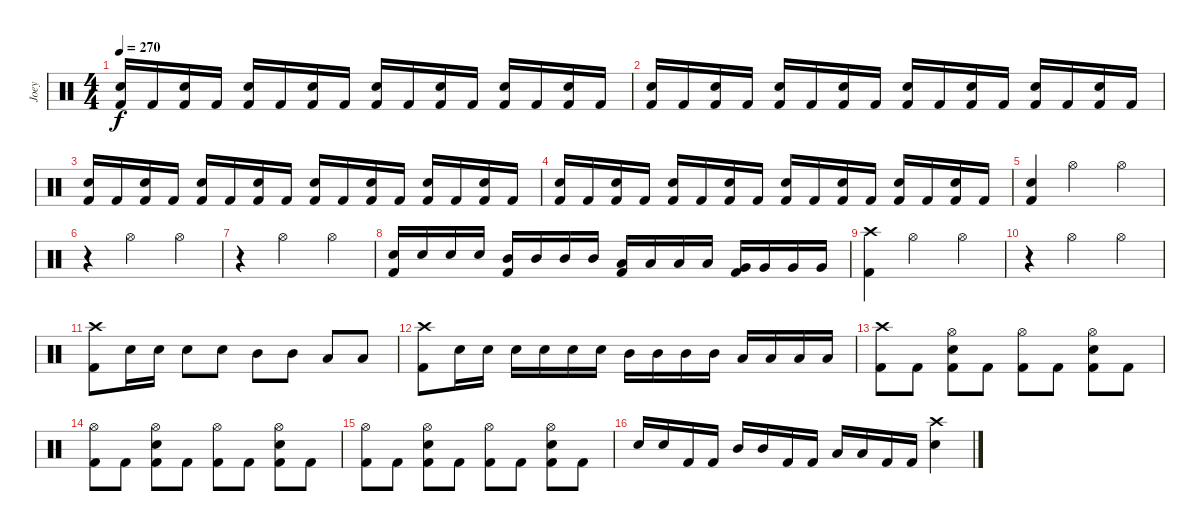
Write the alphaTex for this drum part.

\track ("Joey" "Joey") {instrument percussion}
\staff {score}
\articulation defaults
\ts (4 4)
\tempo 270
\clef neutral
\ks c
("Electric Snare (hit)" "Kick (hit) 2").16{dy f} "Kick (hit) 2".16 ("Electric Snare (hit)" "Kick (hit) 2").16 "Kick (hit) 2".16 ("Electric Snare (hit)" "Kick (hit) 2").16 "Kick (hit) 2".16 ("Electric Snare (hit)" "Kick (hit) 2").16 "Kick (hit) 2".16 ("Electric Snare (hit)" "Kick (hit) 2").16 "Kick (hit) 2".16 ("Electric Snare (hit)" "Kick (hit) 2").16 "Kick (hit) 2".16 ("Electric Snare (hit)" "Kick (hit) 2").16 "Kick (hit) 2".16 ("Electric Snare (hit)" "Kick (hit) 2").16 "Kick (hit) 2".16 |
("Electric Snare (hit)" "Kick (hit) 2").16 "Kick (hit) 2".16 ("Electric Snare (hit)" "Kick (hit) 2").16 "Kick (hit) 2".16 ("Electric Snare (hit)" "Kick (hit) 2").16 "Kick (hit) 2".16 ("Electric Snare (hit)" "Kick (hit) 2").16 "Kick (hit) 2".16 ("Electric Snare (hit)" "Kick (hit) 2").16 "Kick (hit) 2".16 ("Electric Snare (hit)" "Kick (hit) 2").16 "Kick (hit) 2".16 ("Electric Snare (hit)" "Kick (hit) 2").16 "Kick (hit) 2".16 ("Electric Snare (hit)" "Kick (hit) 2").16 "Kick (hit) 2".16 |
("Electric Snare (hit)" "Kick (hit) 2").16 "Kick (hit) 2".16 ("Electric Snare (hit)" "Kick (hit) 2").16 "Kick (hit) 2".16 ("Electric Snare (hit)" "Kick (hit) 2").16 "Kick (hit) 2".16 ("Electric Snare (hit)" "Kick (hit) 2").16 "Kick (hit) 2".16 ("Electric Snare (hit)" "Kick (hit) 2").16 "Kick (hit) 2".16 ("Electric Snare (hit)" "Kick (hit) 2").16 "Kick (hit) 2".16 ("Electric Snare (hit)" "Kick (hit) 2").16 "Kick (hit) 2".16 ("Electric Snare (hit)" "Kick (hit) 2").16 "Kick (hit) 2".16 |
("Electric Snare (hit)" "Kick (hit) 2").16 "Kick (hit) 2".16 ("Electric Snare (hit)" "Kick (hit) 2").16 "Kick (hit) 2".16 ("Electric Snare (hit)" "Kick (hit) 2").16 "Kick (hit) 2".16 ("Electric Snare (hit)" "Kick (hit) 2").16 "Kick (hit) 2".16 ("Electric Snare (hit)" "Kick (hit) 2").16 "Kick (hit) 2".16 ("Electric Snare (hit)" "Kick (hit) 2").16 "Kick (hit) 2".16 ("Electric Snare (hit)" "Kick (hit) 2").16 "Kick (hit) 2".16 ("Electric Snare (hit)" "Kick (hit) 2").16 "Kick (hit) 2".16 |
("Electric Snare (hit)" "Kick (hit) 2").4 "Hi-Hat (open)".2 "Hi-Hat (open)".4 |
r.4 "Hi-Hat (open)".2 "Hi-Hat (open)".4 |
r.4 "Hi-Hat (open)".2 "Hi-Hat (open)".4 |
("Electric Snare (hit)" "Kick (hit) 2").16 "Electric Snare (hit)".16 "Electric Snare (hit)".16 "Electric Snare (hit)".16 ("Mid Tom (hit)" "Kick (hit) 2").16 "Mid Tom (hit)".16 "Mid Tom (hit)".16 "Mid Tom (hit)".16 ("Low Tom (hit)" "Kick (hit) 2").16 "Low Tom (hit)".16 "Low Tom (hit)".16 "Low Tom (hit)".16 ("Very Low Tom (hit)" "Kick (hit) 2").16 "Very Low Tom (hit)".16 "Very Low Tom (hit)".16 "Very Low Tom (hit)".16 |
("Crash high (hit)" "Kick (hit) 2").4 "Hi-Hat (open)".2 "Hi-Hat (open)".4 |
r.4 "Hi-Hat (open)".2 "Hi-Hat (open)".4 |
("Crash high (hit)" "Kick (hit) 2").8 "Electric Snare (hit)".16 "Electric Snare (hit)".16 "Electric Snare (hit)".8 "Electric Snare (hit)".8 "Mid Tom (hit)".8 "Mid Tom (hit)".8 "Low Tom (hit)".8 "Low Tom (hit)".8 |
("Crash high (hit)" "Kick (hit) 2").8 "Electric Snare (hit)".16 "Electric Snare (hit)".16 "Electric Snare (hit)".16 "Electric Snare (hit)".16 "Electric Snare (hit)".16 "Electric Snare (hit)".16 "Mid Tom (hit)".16 "Mid Tom (hit)".16 "Mid Tom (hit)".16 "Mid Tom (hit)".16 "Low Tom (hit)".16 "Low Tom (hit)".16 "Low Tom (hit)".16 "Low Tom (hit)".16 |
("Crash high (hit)" "Kick (hit) 2").8 "Kick (hit) 2".8 ("Hi-Hat (open)" "Electric Snare (hit)" "Kick (hit) 2").8 "Kick (hit) 2".8 ("Hi-Hat (open)" "Kick (hit) 2").8 "Kick (hit) 2".8 ("Hi-Hat (open)" "Electric Snare (hit)" "Kick (hit) 2").8 "Kick (hit) 2".8 |
("Hi-Hat (open)" "Kick (hit) 2").8 "Kick (hit) 2".8 ("Hi-Hat (open)" "Electric Snare (hit)" "Kick (hit) 2").8 "Kick (hit) 2".8 ("Hi-Hat (open)" "Kick (hit) 2").8 "Kick (hit) 2".8 ("Hi-Hat (open)" "Electric Snare (hit)" "Kick (hit) 2").8 "Kick (hit) 2".8 |
("Hi-Hat (open)" "Kick (hit) 2").8 "Kick (hit) 2".8 ("Hi-Hat (open)" "Electric Snare (hit)" "Kick (hit) 2").8 "Kick (hit) 2".8 ("Hi-Hat (open)" "Kick (hit) 2").8 "Kick (hit) 2".8 ("Hi-Hat (open)" "Electric Snare (hit)" "Kick (hit) 2").8 "Kick (hit) 2".8 |
"Electric Snare (hit)".16 "Electric Snare (hit)".16 "Kick (hit) 2".16 "Kick (hit) 2".16 "Mid Tom (hit)".16 "Mid Tom (hit)".16 "Kick (hit) 2".16 "Kick (hit) 2".16 "Low Tom (hit)".16 "Low Tom (hit)".16 "Kick (hit) 2".16 "Kick (hit) 2".16 ("Crash high (hit)" "Electric Snare (hit)").4
